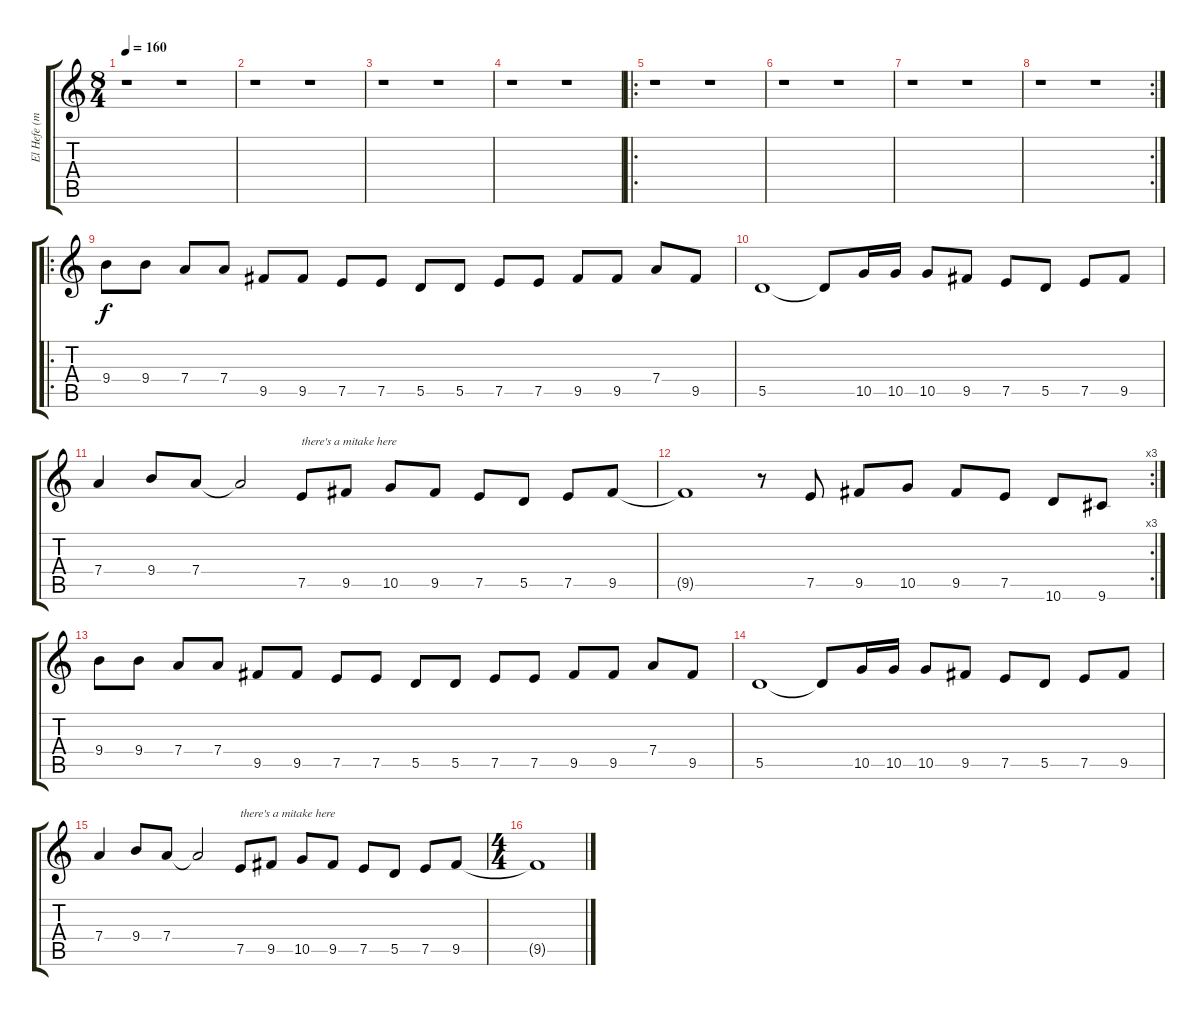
\track ("El Hefe (muted)" "El Hefe (m") {instrument acousticguitarnylon}
\staff {score tabs}
\tuning (E4 B3 G3 D3 A2 E2) {hide}
\ts (8 4)
\tempo 160
\clef g2
\ks c
r.1{dy f instrument acousticguitarnylon} r.1 |
r.1 r.1 |
r.1 r.1 |
r.1 r.1 |
\ro
r.1 r.1 |
r.1 r.1 |
r.1 r.1 |
\rc 2
r.1 r.1 |
\ro
9.4.8 9.4.8 7.4.8 7.4.8 9.5.8 9.5.8 7.5.8 7.5.8 5.5.8 5.5.8 7.5.8 7.5.8 9.5.8 9.5.8 7.4.8 9.5.8 |
5.5.1 5.5{t}.8 10.5.16 10.5.16 10.5.8 9.5.8 7.5.8 5.5.8 7.5.8 9.5.8 |
7.4.4 9.4.8 7.4.8 7.4{t}.2 7.5.8{txt "there's a mitake here"} 9.5.8 10.5.8 9.5.8 7.5.8 5.5.8 7.5.8 9.5.8 |
\rc 3
9.5{t}.1 r.8 7.5.8 9.5.8 10.5.8 9.5.8 7.5.8 10.6.8 9.6.8 |
9.4.8 9.4.8 7.4.8 7.4.8 9.5.8 9.5.8 7.5.8 7.5.8 5.5.8 5.5.8 7.5.8 7.5.8 9.5.8 9.5.8 7.4.8 9.5.8 |
5.5.1 5.5{t}.8 10.5.16 10.5.16 10.5.8 9.5.8 7.5.8 5.5.8 7.5.8 9.5.8 |
7.4.4 9.4.8 7.4.8 7.4{t}.2 7.5.8{txt "there's a mitake here"} 9.5.8 10.5.8 9.5.8 7.5.8 5.5.8 7.5.8 9.5.8 |
\ts (4 4)
9.5{t}.1
